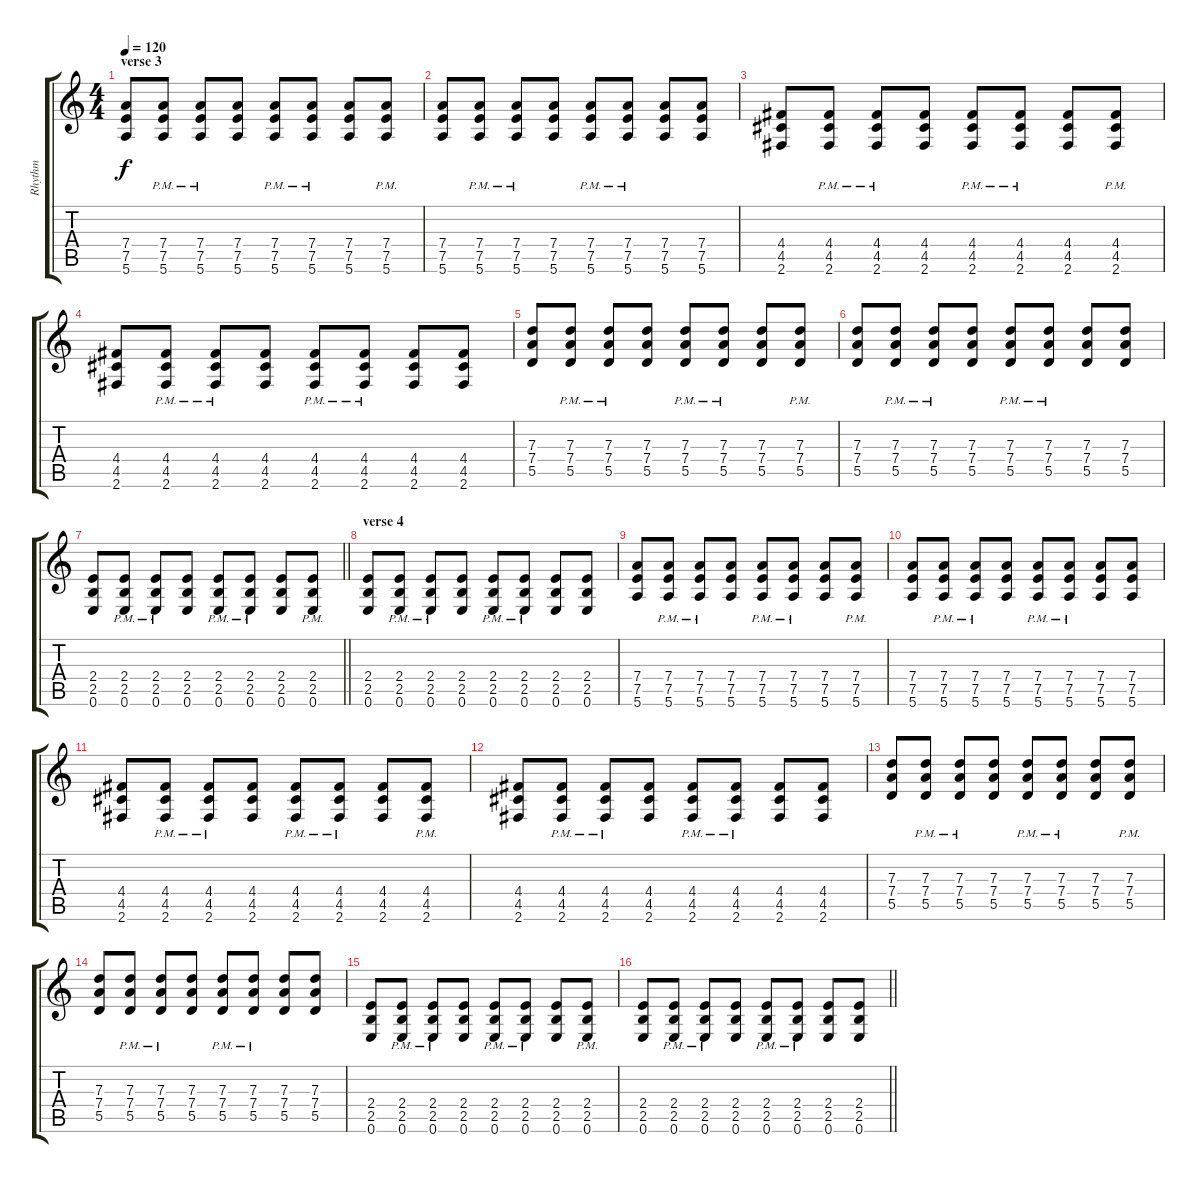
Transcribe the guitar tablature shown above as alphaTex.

\track ("Rhythm" "Rhythm") {instrument overdrivenguitar}
\staff {score tabs}
\tuning (E4 B3 G3 D3 A2 E2) {hide}
\ts (4 4)
\section ("" "verse 3")
\tempo 120
\clef g2
\ks c
(7.4 7.5 5.6).8{dy f} (7.4{pm} 7.5{pm} 5.6{pm}).8 (7.4{pm} 7.5{pm} 5.6{pm}).8 (7.4 7.5 5.6).8 (7.4{pm} 7.5{pm} 5.6{pm}).8 (7.4{pm} 7.5{pm} 5.6{pm}).8 (7.4 7.5 5.6).8 (7.4{pm} 7.5{pm} 5.6{pm}).8 |
(7.4 7.5 5.6).8 (7.4{pm} 7.5{pm} 5.6{pm}).8 (7.4{pm} 7.5{pm} 5.6{pm}).8 (7.4 7.5 5.6).8 (7.4{pm} 7.5{pm} 5.6{pm}).8 (7.4{pm} 7.5{pm} 5.6{pm}).8 (7.4 7.5 5.6).8 (7.4 7.5 5.6).8 |
(4.4 4.5 2.6).8 (4.4{pm} 4.5{pm} 2.6{pm}).8 (4.4{pm} 4.5{pm} 2.6{pm}).8 (4.4 4.5 2.6).8 (4.4{pm} 4.5{pm} 2.6{pm}).8 (4.4{pm} 4.5{pm} 2.6{pm}).8 (4.4 4.5 2.6).8 (4.4{pm} 4.5{pm} 2.6{pm}).8 |
(4.4 4.5 2.6).8 (4.4{pm} 4.5{pm} 2.6{pm}).8 (4.4{pm} 4.5{pm} 2.6{pm}).8 (4.4 4.5 2.6).8 (4.4{pm} 4.5{pm} 2.6{pm}).8 (4.4{pm} 4.5{pm} 2.6{pm}).8 (4.4 4.5 2.6).8 (4.4 4.5 2.6).8 |
(7.3 7.4 5.5).8 (7.3{pm} 7.4{pm} 5.5{pm}).8 (7.3{pm} 7.4{pm} 5.5{pm}).8 (7.3 7.4 5.5).8 (7.3{pm} 7.4{pm} 5.5{pm}).8 (7.3{pm} 7.4{pm} 5.5{pm}).8 (7.3 7.4 5.5).8 (7.3{pm} 7.4{pm} 5.5{pm}).8 |
(7.3 7.4 5.5).8 (7.3{pm} 7.4{pm} 5.5{pm}).8 (7.3{pm} 7.4{pm} 5.5{pm}).8 (7.3 7.4 5.5).8 (7.3{pm} 7.4{pm} 5.5{pm}).8 (7.3{pm} 7.4{pm} 5.5{pm}).8 (7.3 7.4 5.5).8 (7.3 7.4 5.5).8 |
\barLineRight lightlight
(2.4 2.5 0.6).8 (2.4{pm} 2.5{pm} 0.6{pm}).8 (2.4{pm} 2.5{pm} 0.6{pm}).8 (2.4 2.5 0.6).8 (2.4{pm} 2.5{pm} 0.6{pm}).8 (2.4{pm} 2.5{pm} 0.6{pm}).8 (2.4 2.5 0.6).8 (2.4{pm} 2.5{pm} 0.6{pm}).8 |
\section ("" "verse 4")
(2.4 2.5 0.6).8 (2.4{pm} 2.5{pm} 0.6{pm}).8 (2.4{pm} 2.5{pm} 0.6{pm}).8 (2.4 2.5 0.6).8 (2.4{pm} 2.5{pm} 0.6{pm}).8 (2.4{pm} 2.5{pm} 0.6{pm}).8 (2.4 2.5 0.6).8 (2.4 2.5 0.6).8 |
(7.4 7.5 5.6).8 (7.4{pm} 7.5{pm} 5.6{pm}).8 (7.4{pm} 7.5{pm} 5.6{pm}).8 (7.4 7.5 5.6).8 (7.4{pm} 7.5{pm} 5.6{pm}).8 (7.4{pm} 7.5{pm} 5.6{pm}).8 (7.4 7.5 5.6).8 (7.4{pm} 7.5{pm} 5.6{pm}).8 |
(7.4 7.5 5.6).8 (7.4{pm} 7.5{pm} 5.6{pm}).8 (7.4{pm} 7.5{pm} 5.6{pm}).8 (7.4 7.5 5.6).8 (7.4{pm} 7.5{pm} 5.6{pm}).8 (7.4{pm} 7.5{pm} 5.6{pm}).8 (7.4 7.5 5.6).8 (7.4 7.5 5.6).8 |
(4.4 4.5 2.6).8 (4.4{pm} 4.5{pm} 2.6{pm}).8 (4.4{pm} 4.5{pm} 2.6{pm}).8 (4.4 4.5 2.6).8 (4.4{pm} 4.5{pm} 2.6{pm}).8 (4.4{pm} 4.5{pm} 2.6{pm}).8 (4.4 4.5 2.6).8 (4.4{pm} 4.5{pm} 2.6{pm}).8 |
(4.4 4.5 2.6).8 (4.4{pm} 4.5{pm} 2.6{pm}).8 (4.4{pm} 4.5{pm} 2.6{pm}).8 (4.4 4.5 2.6).8 (4.4{pm} 4.5{pm} 2.6{pm}).8 (4.4{pm} 4.5{pm} 2.6{pm}).8 (4.4 4.5 2.6).8 (4.4 4.5 2.6).8 |
(7.3 7.4 5.5).8 (7.3{pm} 7.4{pm} 5.5{pm}).8 (7.3{pm} 7.4{pm} 5.5{pm}).8 (7.3 7.4 5.5).8 (7.3{pm} 7.4{pm} 5.5{pm}).8 (7.3{pm} 7.4{pm} 5.5{pm}).8 (7.3 7.4 5.5).8 (7.3{pm} 7.4{pm} 5.5{pm}).8 |
(7.3 7.4 5.5).8 (7.3{pm} 7.4{pm} 5.5{pm}).8 (7.3{pm} 7.4{pm} 5.5{pm}).8 (7.3 7.4 5.5).8 (7.3{pm} 7.4{pm} 5.5{pm}).8 (7.3{pm} 7.4{pm} 5.5{pm}).8 (7.3 7.4 5.5).8 (7.3 7.4 5.5).8 |
(2.4 2.5 0.6).8 (2.4{pm} 2.5{pm} 0.6{pm}).8 (2.4{pm} 2.5{pm} 0.6{pm}).8 (2.4 2.5 0.6).8 (2.4{pm} 2.5{pm} 0.6{pm}).8 (2.4{pm} 2.5{pm} 0.6{pm}).8 (2.4 2.5 0.6).8 (2.4{pm} 2.5{pm} 0.6{pm}).8 |
\barLineRight lightlight
(2.4 2.5 0.6).8 (2.4{pm} 2.5{pm} 0.6{pm}).8 (2.4{pm} 2.5{pm} 0.6{pm}).8 (2.4 2.5 0.6).8 (2.4{pm} 2.5{pm} 0.6{pm}).8 (2.4{pm} 2.5{pm} 0.6{pm}).8 (2.4 2.5 0.6).8 (2.4 2.5 0.6).8
